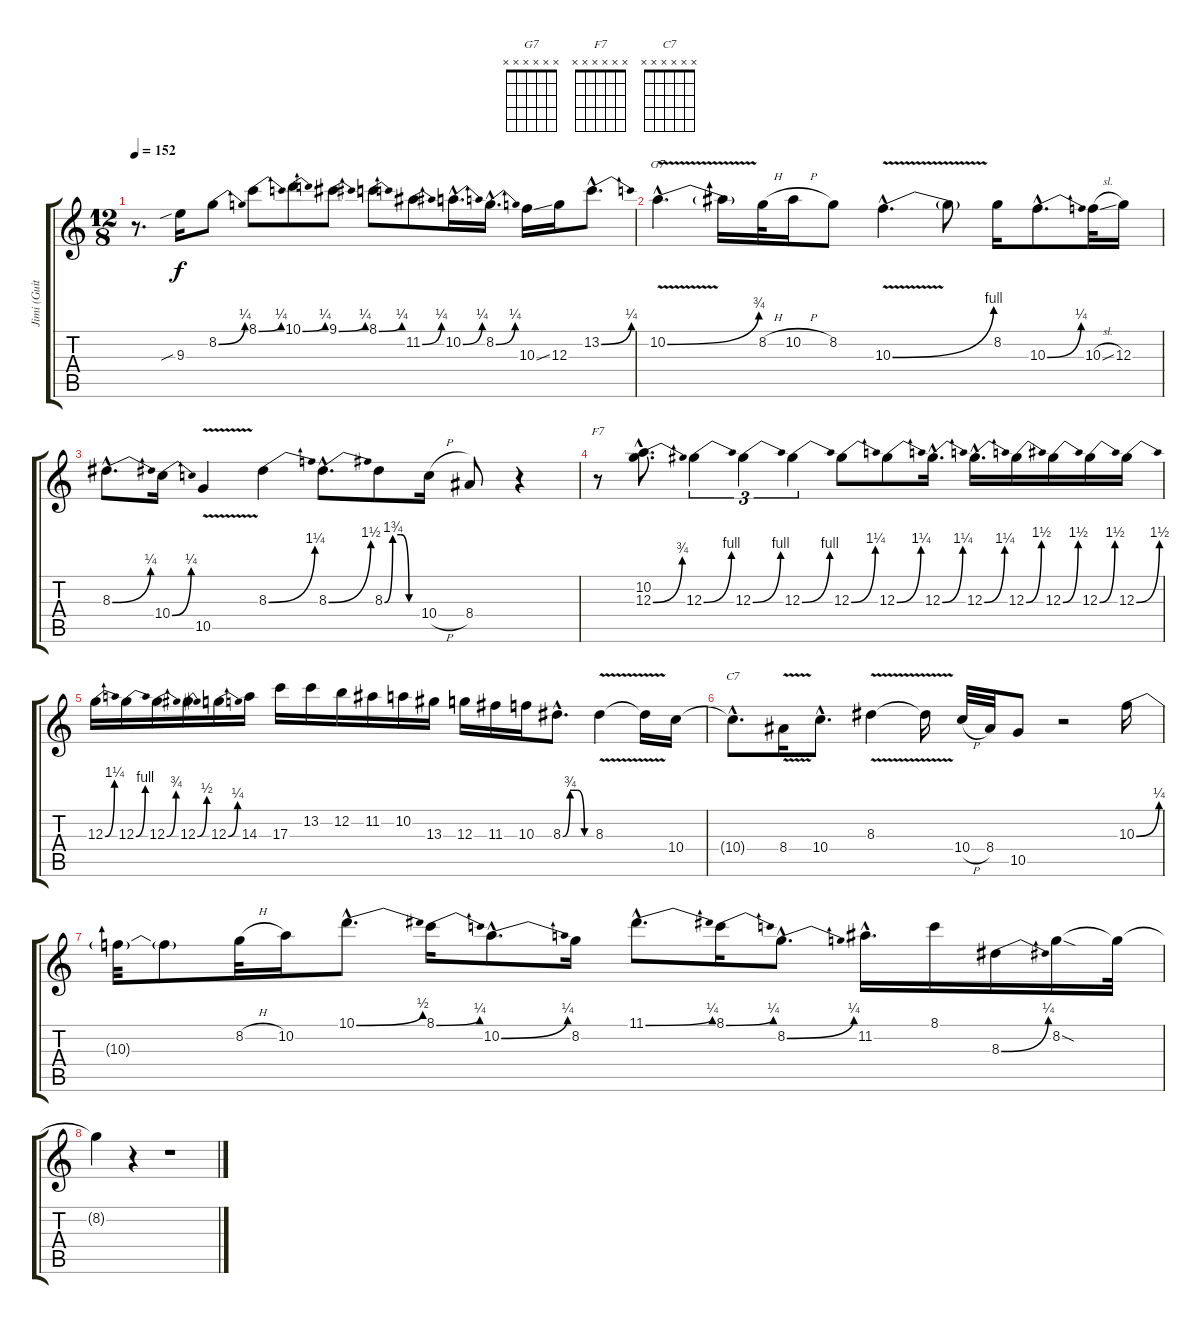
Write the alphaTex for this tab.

\track ("Jimi (Guitar)" "Jimi (Guit") {instrument overdrivenguitar}
\staff {score tabs}
\tuning (E4 B3 G3 D3 A2 E2) {hide}
\chord ("G7" x x x x x x)
\chord ("F7" x x x x x x)
\chord ("C7" x x x x x x)
\ts (12 8)
\tempo 152
\clef g2
\ks c
r.8{d dy mp} 9.3{sib}.16{dy f} 8.2{be (bend 0 0 60 1)}.8 8.1{be (bend 0 0 60 1)}.8 10.1{be (bend 0 0 60 1)}.8 9.1{be (bend 0 0 60 1)}.8 8.1{be (bend 0 0 60 1)}.8 11.2{be (bend 0 0 60 1)}.8 10.2{be (bend 0 0 60 1) hac}.16{d} 8.2{be (bend 0 0 60 1) hac}.16{d} 10.3{ss}.16 12.3.16 13.2{be (bend 0 0 60 1) hac}.8{d} |
10.2{be (bend 0 0 60 3) v hac}.4{d ch "G7"} 10.2{t}.16 8.2{h}.32 10.2{h}.16 8.2.8 10.3{be (bend 0 0 60 4) v hac}.4{d} 10.3{t}.8 8.2.16 10.3{be (bend 0 0 60 1) hac}.8{d} 10.3{sl}.32 12.3.16 |
8.3{be (bend 0 0 60 1) hac}.8{d} 10.4{be (bend 0 0 60 1)}.16 10.5{v}.4 8.3{be (bend 0 0 60 5)}.4 8.3{be (bend 0 0 60 6) hac}.8{d} 8.3{be (custom 0 0 15 7 30 7 45 0 60 0)}.8 10.4{h}.16 8.4.8 r.4 |
r.8{ch "F7"} (10.2{hac} 12.3{be (bend 0 0 60 3) hac}).8{d} 12.3{be (bend 0 0 60 4)}.4{tu (3 2)} 12.3{be (bend 0 0 60 4)}.4{tu (3 2)} 12.3{be (bend 0 0 60 4)}.4{tu (3 2)} 12.3{be (bend 0 0 60 5)}.8 12.3{be (bend 0 0 60 5)}.8 12.3{be (bend 0 0 60 5) hac}.16{d} 12.3{be (bend 0 0 60 5) hac}.16{d} 12.3{be (bend 0 0 60 6)}.16 12.3{be (bend 0 0 60 6)}.16 12.3{be (bend 0 0 60 6)}.16 12.3{be (bend 0 0 60 6)}.16 |
12.3{be (bend 0 0 60 5)}.16 12.3{be (bend 0 0 60 4)}.16 12.3{be (bend 0 0 60 3)}.16 12.3{be (bend 0 0 60 2)}.16 12.3{be (bend 0 0 60 1)}.16 14.3.16 17.3.16 13.2.16 12.2.16 11.2.16 10.2.16 13.3.16 12.3.16 11.3.16 10.3.16 8.3{be (custom 0 0 15 3 30 3 45 0 60 0) hac}.8{d} 8.3{v}.4 8.3{t}.16 10.4.16 |
10.4{hac t}.8{d ch "C7"} 8.4{v}.16 10.4{hac}.8{d} 8.3{v}.4 8.3{t}.16 10.4{h}.32 8.4.32 10.5.8 r.2 10.3{be (bend 0 0 60 1)}.16 |
10.3{t}.32 10.3{t}.8 8.2{h}.32 10.2.16 10.1{be (bend 0 0 60 2) hac}.8{d} 8.1{be (bend 0 0 60 1)}.16 10.2{be (bend 0 0 60 1) hac}.8{d} 8.2.16 11.1{be (bend 0 0 60 1) hac}.8{d} 8.1{be (bend 0 0 60 1)}.16 8.2{be (bend 0 0 60 1) hac}.8{d} 11.2{hac}.16{d} 8.1.16 8.3{be (bend 0 0 60 1)}.16 8.2{sod}.16 8.2{t}.32 |
8.2{t}.4 r.4 r.1
